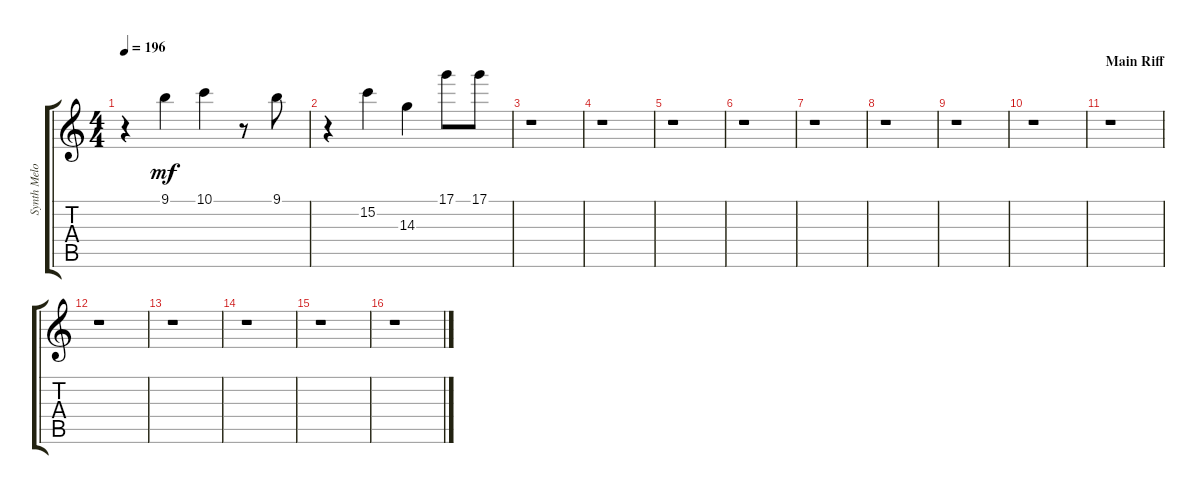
\track ("Synth Melody" "Synth Melo") {instrument electricguitarclean}
\staff {score tabs}
\tuning (D4 A3 F3 C3 G2 C2) {hide}
\ts (4 4)
\tempo 196
\clef g2
\ks aminor
r.4{dy mf} 9.1.4 10.1.4 r.8 9.1.8 |
r.4 15.2.4 14.3.4 17.1.8 17.1.8 |
r.1 |
r.1 |
r.1 |
r.1 |
r.1 |
r.1 |
r.1 |
r.1 |
\section ("" "Main Riff")
r.1 |
r.1 |
r.1 |
r.1 |
r.1 |
r.1
